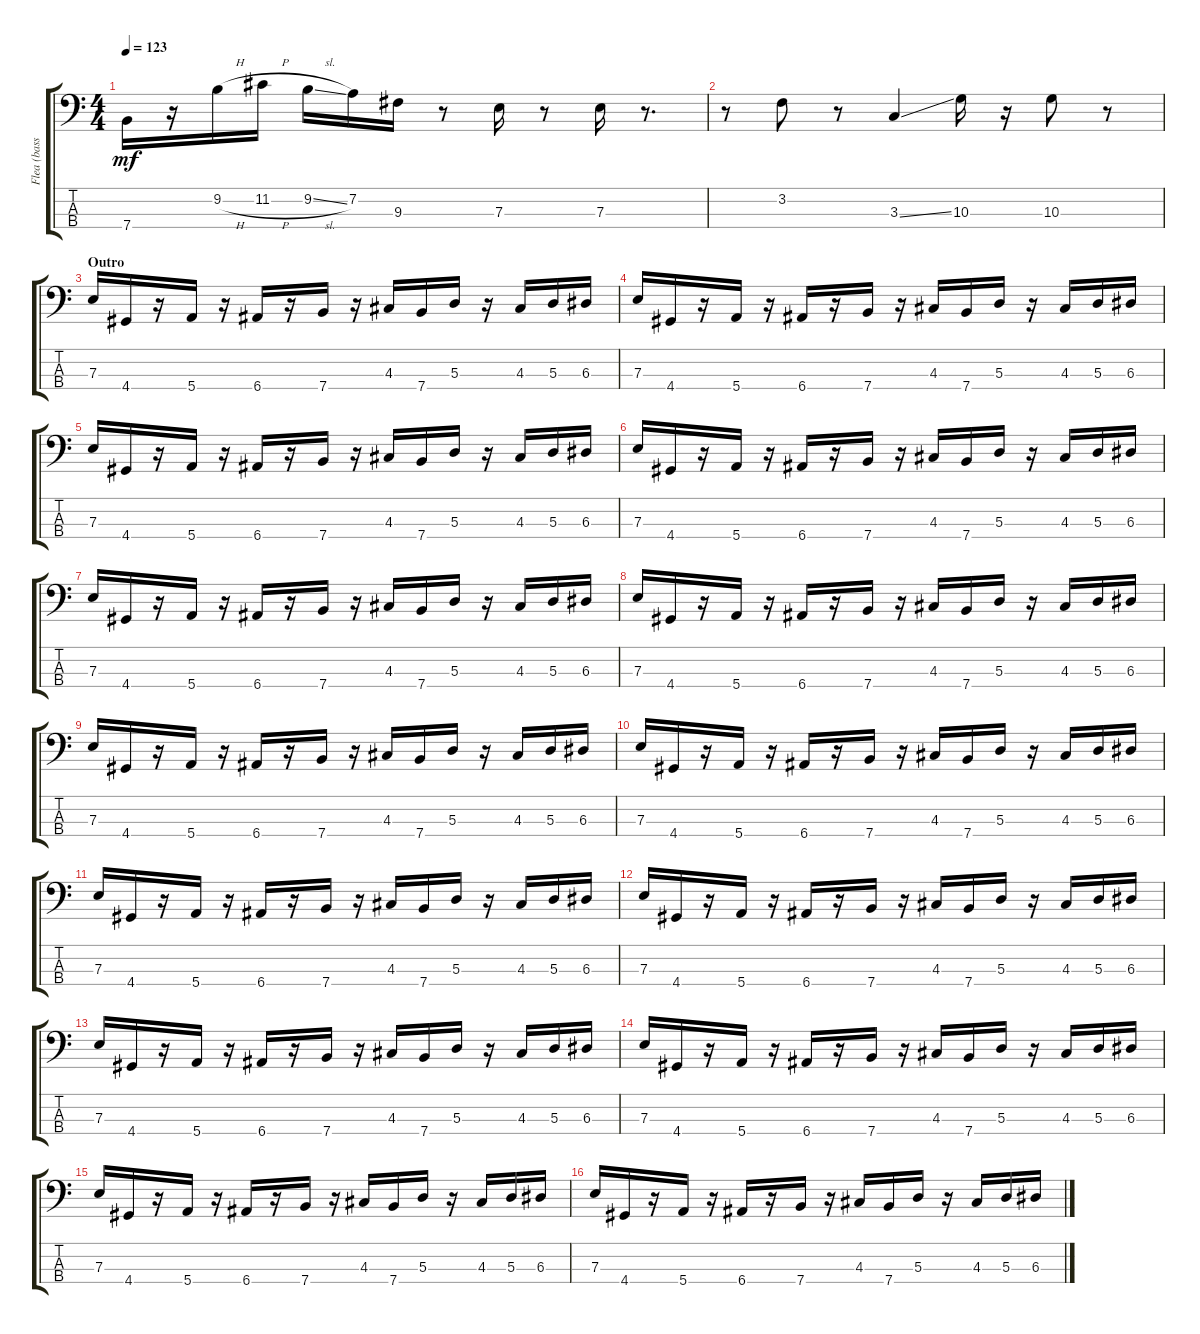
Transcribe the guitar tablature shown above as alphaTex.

\track ("Flea (bass)" "Flea (bass") {instrument electricbassfinger}
\staff {score tabs}
\tuning (G2 D2 A1 E1) {hide}
\ts (4 4)
\tempo 123
\clef f4
\ks c
7.4.16{dy mf} r.16 9.2{h}.16 11.2{h}.16 9.2{sl}.16 7.2.16 9.3.16 r.8 7.3.16 r.8 7.3.16 r.8{d} |
r.8 3.2.8 r.8 3.3{ss}.4 10.3.16 r.16 10.3.8 r.8 |
\section ("" "Outro")
7.3.16 4.4.16 r.16 5.4.16 r.16 6.4.16 r.16 7.4.16 r.16 4.3.16 7.4.16 5.3.16 r.16 4.3.16 5.3.16 6.3.16 |
7.3.16 4.4.16 r.16 5.4.16 r.16 6.4.16 r.16 7.4.16 r.16 4.3.16 7.4.16 5.3.16 r.16 4.3.16 5.3.16 6.3.16 |
7.3.16 4.4.16 r.16 5.4.16 r.16 6.4.16 r.16 7.4.16 r.16 4.3.16 7.4.16 5.3.16 r.16 4.3.16 5.3.16 6.3.16 |
7.3.16 4.4.16 r.16 5.4.16 r.16 6.4.16 r.16 7.4.16 r.16 4.3.16 7.4.16 5.3.16 r.16 4.3.16 5.3.16 6.3.16 |
7.3.16 4.4.16 r.16 5.4.16 r.16 6.4.16 r.16 7.4.16 r.16 4.3.16 7.4.16 5.3.16 r.16 4.3.16 5.3.16 6.3.16 |
7.3.16 4.4.16 r.16 5.4.16 r.16 6.4.16 r.16 7.4.16 r.16 4.3.16 7.4.16 5.3.16 r.16 4.3.16 5.3.16 6.3.16 |
7.3.16 4.4.16 r.16 5.4.16 r.16 6.4.16 r.16 7.4.16 r.16 4.3.16 7.4.16 5.3.16 r.16 4.3.16 5.3.16 6.3.16 |
7.3.16 4.4.16 r.16 5.4.16 r.16 6.4.16 r.16 7.4.16 r.16 4.3.16 7.4.16 5.3.16 r.16 4.3.16 5.3.16 6.3.16 |
7.3.16 4.4.16 r.16 5.4.16 r.16 6.4.16 r.16 7.4.16 r.16 4.3.16 7.4.16 5.3.16 r.16 4.3.16 5.3.16 6.3.16 |
7.3.16 4.4.16 r.16 5.4.16 r.16 6.4.16 r.16 7.4.16 r.16 4.3.16 7.4.16 5.3.16 r.16 4.3.16 5.3.16 6.3.16 |
7.3.16 4.4.16 r.16 5.4.16 r.16 6.4.16 r.16 7.4.16 r.16 4.3.16 7.4.16 5.3.16 r.16 4.3.16 5.3.16 6.3.16 |
7.3.16 4.4.16 r.16 5.4.16 r.16 6.4.16 r.16 7.4.16 r.16 4.3.16 7.4.16 5.3.16 r.16 4.3.16 5.3.16 6.3.16 |
7.3.16 4.4.16 r.16 5.4.16 r.16 6.4.16 r.16 7.4.16 r.16 4.3.16 7.4.16 5.3.16 r.16 4.3.16 5.3.16 6.3.16 |
7.3.16 4.4.16 r.16 5.4.16 r.16 6.4.16 r.16 7.4.16 r.16 4.3.16 7.4.16 5.3.16 r.16 4.3.16 5.3.16 6.3.16
